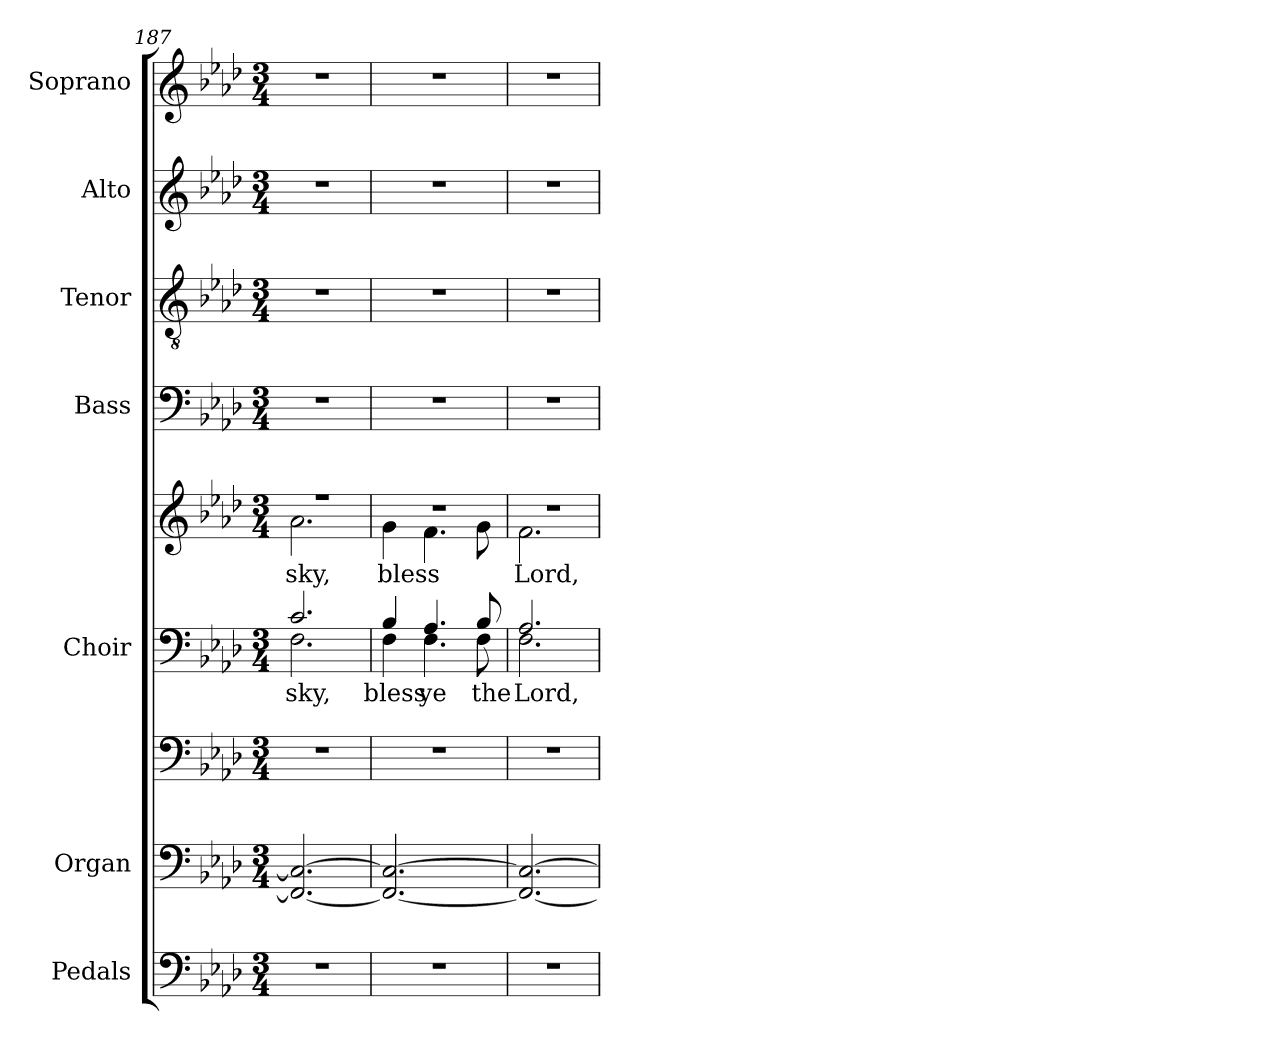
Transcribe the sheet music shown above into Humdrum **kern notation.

**kern	**kern	**kern	**kern	**text	**kern	**text	**kern	**kern	**kern	**kern
*part7	*part6	*part6	*part5	*part5	*part5	*part5	*part4	*part3	*part2	*part1
*staff9	*staff8	*staff7	*staff6	*staff6	*staff5	*staff5	*staff4	*staff3	*staff2	*staff1
*I"Pedals	*I"Organ	*	*I"Choir	*	*	*	*I"Bass	*I"Tenor	*I"Alto	*I"Soprano
*I'Ped.	*I'Org.	*	*I'Choir	*	*	*	*I'B.	*I'T.	*I'A.	*I'S.
*clefF4	*clefF4	*clefF4	*clefF4	*	*clefG2	*	*clefF4	*clefGv2	*clefG2	*clefG2
*	*	*	*	*	*	*	*	*ITrd7c12	*	*
*k[b-e-a-d-]	*k[b-e-a-d-]	*k[b-e-a-d-]	*k[b-e-a-d-]	*	*k[b-e-a-d-]	*	*k[b-e-a-d-]	*k[b-e-a-d-]	*k[b-e-a-d-]	*k[b-e-a-d-]
*A-:	*A-:	*A-:	*A-:	*	*A-:	*	*A-:	*A-:	*A-:	*A-:
*M3/4	*M3/4	*M3/4	*M3/4	*	*M3/4	*	*M3/4	*M3/4	*M3/4	*M3/4
=187	=187	=187	=187	=187	=187	=187	=187	=187	=187	=187
!LO:N:vis=1	!	!LO:N:vis=1	!	!	!	!	!	!	!	!
!	!	!	!	!LO:LY:b:color=#000000	!LO:N:vis=1	!	!	!	!	!
*	*	*	*^	*	*	*	*	*	*	*
!	!	!	!	!	!	!	!LO:LY:b:color=#000000	!LO:N:vis=1	!LO:N:vis=1	!LO:N:vis=1	!LO:N:vis=1
*	*	*	*	*	*	*^	*	*	*	*	*
2.r	2.FFi/_< 2.Ci_>	2.r	2.ci/	2.Fi\	sky,	2.r	2.a-i\	sky,	2.r	2.r	2.r	2.r
=188	=188	=188	=188	=188	=188	=188	=188	=188	=188	=188	=188	=188
!LO:N:vis=1	!	!LO:N:vis=1	!	!	!	!	!	!	!	!	!	!
!	!	!	!	!	!LO:LY:b:color=#000000	!LO:N:vis=1	!	!	!	!	!	!
!	!	!	!	!	!	!	!	!LO:LY:b:color=#000000	!LO:N:vis=1	!LO:N:vis=1	!LO:N:vis=1	!LO:N:vis=1
2.r	2.FFi/_< 2.Ci_>	2.r	4B-i/	4Fi\	bless	2.r	4gi\	bless	2.r	2.r	2.r	2.r
!	!	!	!	!	!LO:LY:b:color=#000000	!	!	!	!	!	!	!
.	.	.	4.A-i/	4.Fi\	ye	.	4.fi\	.	.	.	.	.
!	!	!	!	!	!LO:LY:b:color=#000000	!	!	!	!	!	!	!
.	.	.	8B-i/	8Fi\	the	.	8gi\	.	.	.	.	.
=189	=189	=189	=189	=189	=189	=189	=189	=189	=189	=189	=189	=189
!LO:N:vis=1	!	!LO:N:vis=1	!	!	!	!	!	!	!	!	!	!
!	!	!	!	!	!LO:LY:b:color=#000000	!LO:N:vis=1	!	!	!	!	!	!
!	!	!	!	!	!	!	!	!LO:LY:b:color=#000000	!LO:N:vis=1	!LO:N:vis=1	!LO:N:vis=1	!LO:N:vis=1
2.r	2.FFi/_< 2.Ci_>	2.r	2.A-i/	2.Fi\	Lord,	2.r	2.fi\	Lord,	2.r	2.r	2.r	2.r
*	*	*	*v	*v	*	*	*	*	*	*	*	*
*	*	*	*	*	*v	*v	*	*	*	*	*
=	=	=	=	=	=	=	=	=	=	=
*-	*-	*-	*-	*-	*-	*-	*-	*-	*-	*-
